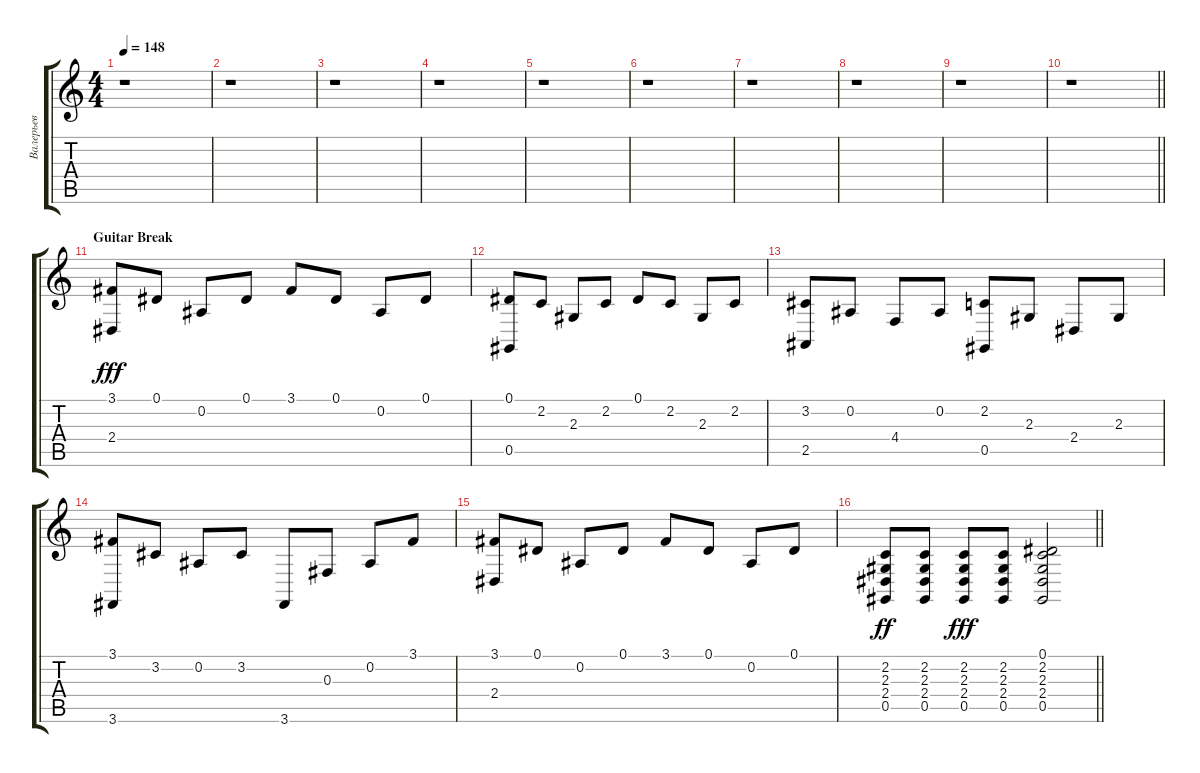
\track ("Валерьев" "Валерьев") {instrument brightacousticpiano}
\staff {score tabs}
\tuning (Eb4 Bb3 Gb3 Db3 Ab2 Eb2) {hide}
\ts (4 4)
\tempo 148
\clef g2
\ks c
r.1{dy fff} |
r.1 |
r.1 |
r.1 |
r.1 |
r.1 |
r.1 |
r.1 |
r.1 |
\barLineRight lightlight
r.1 |
\section ("" "Guitar Break")
(3.1 2.4).8 0.1.8 0.2.8 0.1.8 3.1.8 0.1.8 0.2.8 0.1.8 |
(0.1 0.5).8 2.2.8 2.3.8 2.2.8 0.1.8 2.2.8 2.3.8 2.2.8 |
(3.2 2.5).8 0.2.8 4.4.8 0.2.8 (2.2 0.5).8 2.3.8 2.4.8 2.3.8 |
(3.1 3.6).8 3.2.8 0.2.8 3.2.8 3.6.8 0.3.8 0.2.8 3.1.8 |
(3.1 2.4).8 0.1.8 0.2.8 0.1.8 3.1.8 0.1.8 0.2.8 0.1.8 |
\barLineRight lightlight
(2.2 2.3 2.4 0.5).8{dy ff} (2.2 2.3 2.4 0.5).8 (2.2 2.3 2.4 0.5).8{dy fff} (2.2 2.3 2.4 0.5).8 (0.1 2.2 2.3 2.4 0.5).2
